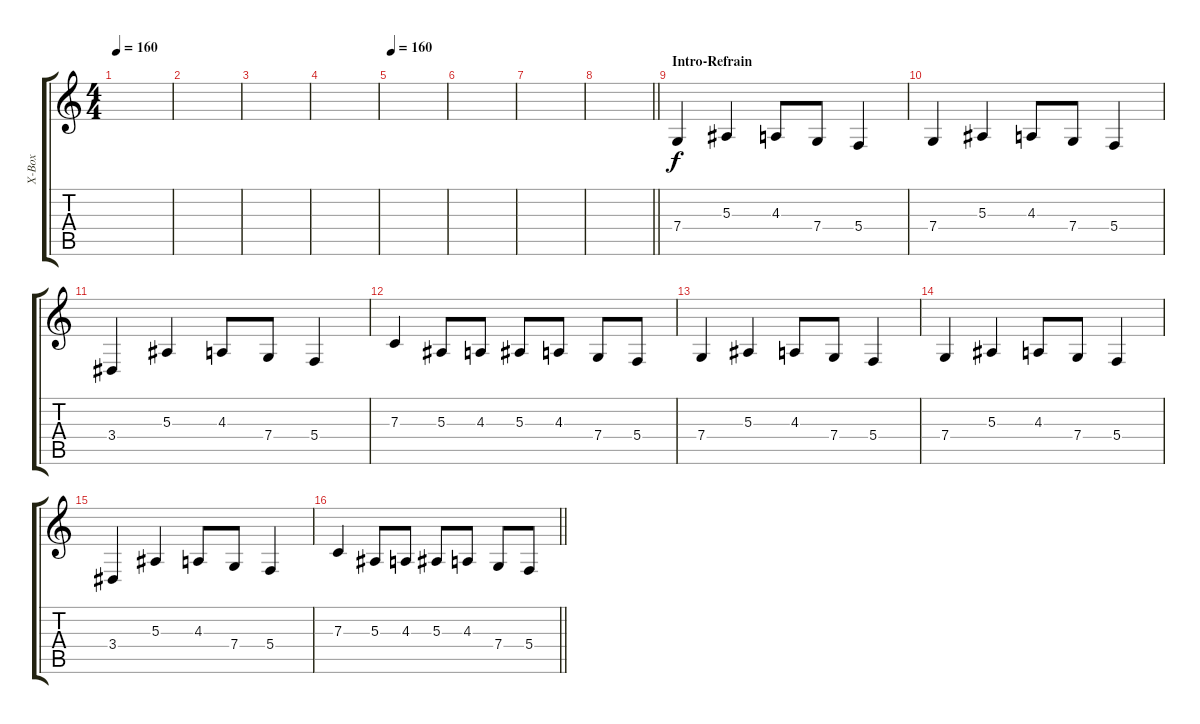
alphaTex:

\track ("X-Box" "X-Box") {instrument musicbox}
\staff {score tabs}
\tuning (D4 A3 F3 C3 G2 D2) {hide}
\ts (4 4)
\tempo 160
\clef g2
\ks c
|
|
|
|
\tempo 160
|
|
|
\barLineRight lightlight
|
\section ("" "Intro-Refrain")
7.4.4 5.3.4 4.3.8 7.4.8 5.4.4 |
7.4.4 5.3.4 4.3.8 7.4.8 5.4.4 |
3.4.4 5.3.4 4.3.8 7.4.8 5.4.4 |
7.3.4 5.3.8 4.3.8 5.3.8 4.3.8 7.4.8 5.4.8 |
7.4.4 5.3.4 4.3.8 7.4.8 5.4.4 |
7.4.4 5.3.4 4.3.8 7.4.8 5.4.4 |
3.4.4 5.3.4 4.3.8 7.4.8 5.4.4 |
\barLineRight lightlight
7.3.4 5.3.8 4.3.8 5.3.8 4.3.8 7.4.8 5.4.8
